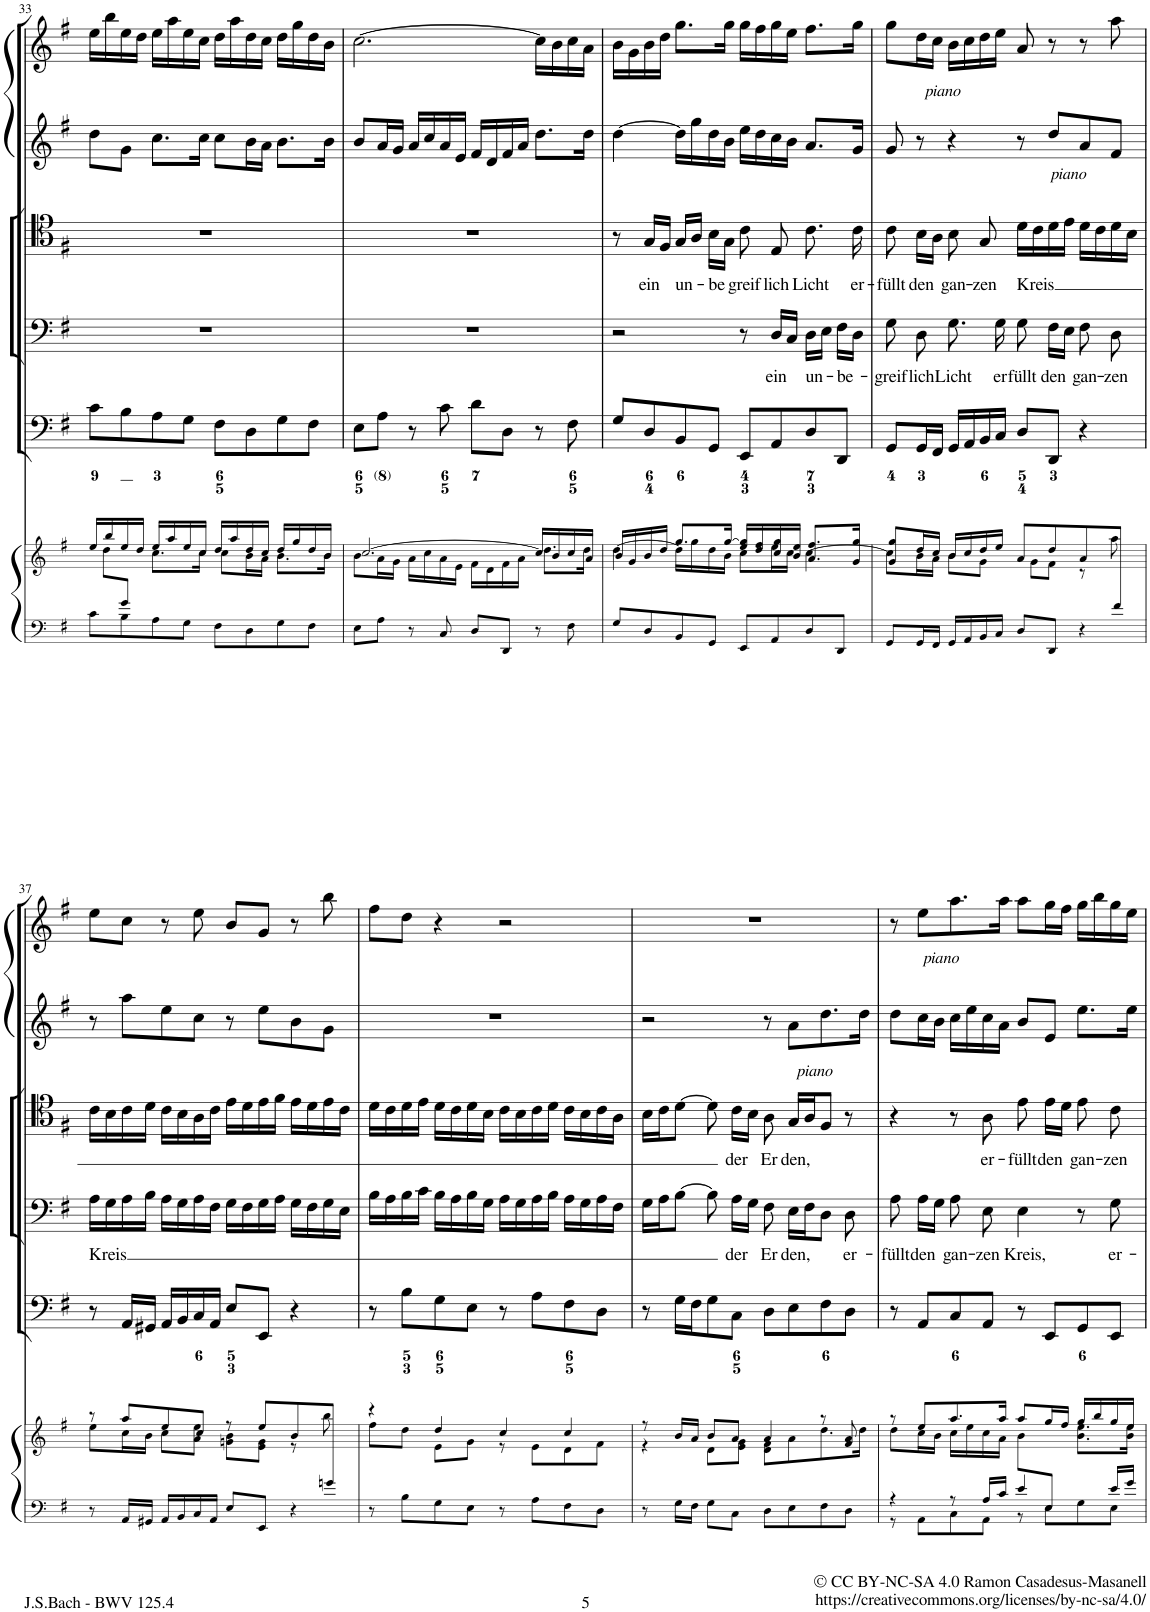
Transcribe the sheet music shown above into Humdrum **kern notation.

**kern	**kern	**kern	**kern	**text	**kern	**text	**kern	**dynam	**kern	**dynam
*part6	*part6	*part5	*part4	*part4	*part3	*part3	*part2	*part2	*part1	*part1
*staff7	*staff6	*staff5	*staff4	*staff4	*staff3	*staff3	*staff2	*staff2	*staff1	*staff1
*I"Piano reduction	*	*I"Continuo	*I"Basso	*	*I"Tenore	*	*I"Violino II	*	*I"Violino I	*
*I'Pno	*	*	*	*	*	*	*I'Vln	*	*I'Vln	*
!!LO:PB:g=z
*clefF4	*clefG2	*clefF4	*clefF4	*	*clefC4	*	*clefG2	*	*clefG2	*
*k[f#]	*k[f#]	*k[f#]	*k[f#]	*	*k[f#]	*	*k[f#]	*	*k[f#]	*
*M4/4	*M4/4	*M4/4	*M4/4	*	*M4/4	*	*M4/4	*	*M4/4	*
*met(c)	*met(c)	*met(c)	*met(c)	*	*met(c)	*	*met(c)	*	*met(c)	*
=33	=33	=33	=33	=33	=33	=33	=33	=33	=33	=33
*^	*^	*	*	*	*	*	*	*	*	*
8ryy	8c\L	16ee/LL	8dd\L	8c\L	1r	.	1r	.	8dd\L	.	16ee\LL	.
.	.	16bb/	.	.	.	.	.	.	.	.	16bb\	.
8g/J	8B\	16ee/	8ryy	8B\	.	.	.	.	8g\J	.	16ee\	.
.	.	16dd/JJ	.	.	.	.	.	.	.	.	16dd\JJ	.
2.ryy	8A\	16ee/LL	8.cc\L	8A\	.	.	.	.	8.cc\L	.	16ee\LL	.
.	.	16aa/	.	.	.	.	.	.	.	.	16aa\	.
.	8G\J	16ee/	.	8G\J	.	.	.	.	.	.	16ee\	.
.	.	16cc/JJ	16cc\Jk	.	.	.	.	.	16cc\Jk	.	16cc\JJ	.
.	8F#\L	16dd/LL	8cc\L	8F#\L	.	.	.	.	8cc\L	.	16dd\LL	.
.	.	16aa/	.	.	.	.	.	.	.	.	16aa\	.
.	8D\	16dd/	16b\L	8D\	.	.	.	.	16b\L	.	16dd\	.
.	.	16cc/JJ	16a\JJ	.	.	.	.	.	16a\JJ	.	16cc\JJ	.
.	8G\	16dd/LL	8.b\L	8G\	.	.	.	.	8.b\L	.	16dd\LL	.
.	.	16gg/	.	.	.	.	.	.	.	.	16gg\	.
.	8F#\J	16dd/	.	8F#\J	.	.	.	.	.	.	16dd\	.
.	.	16b/JJ	16b\Jk	.	.	.	.	.	16b\Jk	.	16b\JJ	.
*v	*v	*	*	*	*	*	*	*	*	*	*	*
=34	=34	=34	=34	=34	=34	=34	=34	=34	=34	=34	=34
8E\L	[2.cc/	8b\L	8E\L	1r	.	1r	.	8b/L	.	[2.cc\	.
8A\J	.	16a\L	8A\J	.	.	.	.	16a/L	.	.	.
.	.	16g\JJ	.	.	.	.	.	16g/JJ	.	.	.
8r	.	16a\LL	8r	.	.	.	.	16a/LL	.	.	.
.	.	16cc\	.	.	.	.	.	16cc/	.	.	.
8C/	.	16a\	8c\	.	.	.	.	16a/	.	.	.
.	.	16e\JJ	.	.	.	.	.	16e/JJ	.	.	.
8D/L	.	16f#\LL	8d\L	.	.	.	.	16f#/LL	.	.	.
.	.	16d\	.	.	.	.	.	16d/	.	.	.
8DD/J	.	16f#\	8D\J	.	.	.	.	16f#/	.	.	.
.	.	16a\JJ	.	.	.	.	.	16a/JJ	.	.	.
8r	16cc/LL]	8.dd\L	8r	.	.	.	.	8.dd\L	.	16cc\LL]	.
.	16b/	.	.	.	.	.	.	.	.	16b\	.
8F#\	16cc/	.	8F#\	.	.	.	.	.	.	16cc\	.
.	16a/JJ	16dd\Jk	.	.	.	.	.	16dd\Jk	.	16a\JJ	.
=35	=35	=35	=35	=35	=35	=35	=35	=35	=35	=35	=35
8G/L	16b/LL	[>4dd\	8G/L	2r	.	8r	.	[4dd\	.	16b\LL	.
.	16g/	.	.	.	.	.	.	.	.	16g\	.
!	!	!	!	!	!	!	!LO:LY:b	!	!	!	!
8D/	16b/	.	8D/	.	.	16G/LL	ein	.	.	16b\	.
.	16dd/JJ	.	.	.	.	16F#/JJ	.	.	.	16dd\JJ	.
!	!	!	!	!	!	!	!LO:LY:b	!	!	!	!
8BB/	8.gg/L	16dd\LL]	8BB/	.	.	16G/LL	un-	16dd\LL]	.	8.gg\L	.
.	.	16gg\	.	.	.	16A/JJ	.	16gg\	.	.	.
!	!	!	!	!	!	!	!LO:LY:b	!	!	!	!
8GG/J	.	16dd\	8GG/J	.	.	16B\LL	-be-	16dd\	.	.	.
.	[16gg/Jk	16b\JJ	.	.	.	16G\JJ	.	16b\JJ	.	16gg\Jk	.
!	!	!	!	!	!	!	!LO:LY:b	!	!	!	!
8EE/L	16ee/ 16gg/]LL	8cc\L	8EE/L	8r	.	8c\	-greif-	16ee\LL	.	16gg\LL	.
.	16dd/ 16ff#/	.	.	.	.	.	.	16dd\	.	16ff#\	.
!	!	!	!	!	!LO:LY:b	!	!LO:LY:b	!	!	!	!
8AA/	16cc/ 16gg/	16ee\L	8AA/	16D/LL	ein	8E/	-lich	16cc\	.	16gg\	.
.	16b/ 16ee/JJ	16cc\JJ	.	16C/JJ	.	.	.	16b\JJ	.	16ee\JJ	.
!	!	!	!	!	!LO:LY:b	!	!LO:LY:b	!	!	!	!
8D/	8.a/ 8.ff#/L	[>4cc\	8D/	16D\LL	un-	8.c\	Licht	8.a/L	.	8.ff#\L	.
.	.	.	.	16E\JJ	.	.	.	.	.	.	.
!	!	!	!	!	!LO:LY:b	!	!	!	!	!	!
8DD/J	.	.	8DD/J	16F#\LL	-be-	.	.	.	.	.	.
!	!	!	!	!	!	!	!LO:LY:b	!	!	!	!
.	16g/ 16gg/Jk	.	.	16D\JJ	.	16c\	er-	16g/Jk	.	16gg\Jk	.
=36	=36	=36	=36	=36	=36	=36	=36	=36	=36	=36	=36
*^	*	*	*	*	*	*	*	*	*	*	*
!	!	!	!	!	!	!LO:LY:b	!	!LO:LY:b	!	!	!	!
2..ryy	8GG/L	8g/ 8gg/L	8cc\L]	8GG/L	8G\	-greif-	8c\	-füllt	8g/	.	8gg\L	.
!	!	!	!	!	!	!LO:LY:b	!	!LO:LY:b	!	!	!	!LO:DY:b
.	16GG/L	16dd/L	16b\L	16GG/L	8D\	-lich	16B\LL	den	8r	.	16dd\L	other-dynamics
.	16FF#/JJ	16cc/JJ	16a\JJ	16FF#/JJ	.	.	16A\JJ	.	.	.	16cc\JJ	.
!	!	!	!	!	!	!LO:LY:b	!	!LO:LY:b	!	!	!	!
.	16GG/LL	16b/LL	8b\L	16GG/LL	8.G\	Licht	8B\	gan-	4r	.	16b\LL	.
.	16AA/	16cc/	.	16AA/	.	.	.	.	.	.	16cc\	.
!	!	!	!	!	!	!	!	!LO:LY:b	!	!	!	!
.	16BB/	16dd/	8g\J	16BB/	.	.	8G/	-zen	.	.	16dd\	.
!	!	!	!	!	!	!LO:LY:b	!	!	!	!	!	!
.	16C/JJ	16ee/JJ	.	16C/JJ	16G\	er-	.	.	.	.	16ee\JJ	.
!	!	!	!	!	!	!LO:LY:b	!	!LO:LY:b	!	!	!	!
.	8D/L	8a/L	8g\L	8D/L	8G\	-füllt	16d\LL	Kreis	8r	.	8a/	.
.	.	.	.	.	.	.	16c\	.	.	.	.	.
!	!	!	!	!	!	!LO:LY:b	!	!	!	!LO:DY:b	!	!
.	8DD/J	8dd/	8f#\J	8DD/J	16F#\LL	den	16d\	.	8dd/L	other-dynamics	8r	.
.	.	.	.	.	16E\JJ	.	16e\JJ	.	.	.	.	.
!	!	!	!	!	!	!LO:LY:b	!	!	!	!	!	!
.	4r	8a/	8r	4r	8F#\	gan-	16d\LL	.	8a/	.	8r	.
.	.	.	.	.	.	.	16c\	.	.	.	.	.
!	!	!	!	!	!	!LO:LY:b	!	!	!	!	!	!
8f#/J	.	8ryy	8aa\	.	8D\	-zen	16d\	.	8f#/J	.	8aa\	.
.	.	.	.	.	.	.	16B\JJ	.	.	.	.	.
!!LO:LB:g=z
=37	=37	=37	=37	=37	=37	=37	=37	=37	=37	=37	=37	=37
!	!	!	!	!	!	!LO:LY:b	!	!	!	!	!	!
2..ryy	8r	8r	8ee\L	8r	16A\LL	Kreis	16c\LL	.	8r	.	8ee\L	.
.	.	.	.	.	16G\	.	16B\	.	.	.	.	.
.	16AA/LL	8aa/L	16cc\L	16AA/LL	16A\	.	16c\	.	8aa\L	.	8cc\J	.
.	16GG#X/JJ	.	16b\JJ	16GG#X/JJ	16B\JJ	.	16d\JJ	.	.	.	.	.
.	16AA/LL	8ee/	8cc\L	16AA/LL	16A\LL	.	16c\LL	.	8ee\	.	8r	.
.	16BB/	.	.	16BB/	16G\	.	16B\	.	.	.	.	.
.	16C/	8cc/J	8a\ 8ee\J	16C/	16A\	.	16A\	.	8cc\J	.	8ee\	.
.	16AA/JJ	.	.	16AA/JJ	16F#\JJ	.	16c\JJ	.	.	.	.	.
.	8E/L	8r	8gn\ 8b\L	8E/L	16G\LL	.	16e\LL	.	8r	.	8b/L	.
.	.	.	.	.	16F#\	.	16d\	.	.	.	.	.
.	8EE/J	8ee/L	8e\ 8g\J	8EE/J	16G\	.	16e\	.	8ee\L	.	8g/J	.
.	.	.	.	.	16A\JJ	.	16f#\JJ	.	.	.	.	.
.	4r	8b/	8r	4r	16G\LL	.	16e\LL	.	8b\	.	8r	.
.	.	.	.	.	16F#\	.	16d\	.	.	.	.	.
8gn/J	.	8ryy	8bb\	.	16G\	.	16e\	.	8g\J	.	8bb\	.
.	.	.	.	.	16E\JJ	.	16c\JJ	.	.	.	.	.
*v	*v	*	*	*	*	*	*	*	*	*	*	*
=38	=38	=38	=38	=38	=38	=38	=38	=38	=38	=38	=38
8r	4r	8ff#\L	8r	16B\LL	.	16d\LL	.	1r	.	8ff#\L	.
.	.	.	.	16A\	.	16c\	.	.	.	.	.
8B\L	.	8dd\J	8B\L	16B\	.	16d\	.	.	.	8dd\J	.
.	.	.	.	16c\JJ	.	16e\JJ	.	.	.	.	.
8G\	4dd/	8e\L	8G\	16B\LL	.	16d\LL	.	.	.	4r	.
.	.	.	.	16A\	.	16c\	.	.	.	.	.
8E\J	.	8g\J	8E\J	16B\	.	16d\	.	.	.	.	.
.	.	.	.	16G\JJ	.	16B\JJ	.	.	.	.	.
8r	4cc/	8r	8r	16A\LL	.	16c\LL	.	.	.	2r	.
.	.	.	.	16G\	.	16B\	.	.	.	.	.
8A\L	.	8e\L	8A\L	16A\	.	16c\	.	.	.	.	.
.	.	.	.	16B\JJ	.	16d\JJ	.	.	.	.	.
8F#\	4cc/	8d\	8F#\	16A\LL	.	16c\LL	.	.	.	.	.
.	.	.	.	16G\	.	16B\	.	.	.	.	.
8D\J	.	8f#\J	8D\J	16A\	.	16c\	.	.	.	.	.
.	.	.	.	16F#\JJ	.	16A\JJ	.	.	.	.	.
=39	=39	=39	=39	=39	=39	=39	=39	=39	=39	=39	=39
8r	8r	4r	8r	16G\LL	.	16B\LL	.	2r	.	1r	.
.	.	.	.	16A\J	.	16c\J	.	.	.	.	.
16G\LL	16b/LL	.	16G\LL	[8B\J	.	[8d\J	.	.	.	.	.
16F#\JJ	16a/JJ	.	16F#\J	.	.	.	.	.	.	.	.
8G\L	8b/L	8d\L	8G\	8B\]	.	8d\]	.	.	.	.	.
!	!	!	!	!	!LO:LY:b	!	!LO:LY:b	!	!	!	!
8C\J	8a/J	8e\ 8g\J	8C\J	16A\LL	der	16c\LL	der	.	.	.	.
.	.	.	.	16G\JJ	.	16B\JJ	.	.	.	.	.
!	!	!	!	!	!LO:LY:b	!	!LO:LY:b	!	!	!	!
8D\L	4a/	8d\ 8f#\L	8D\L	8F#\	Er-	8A\	Er-	8r	.	.	.
!	!	!	!	!	!LO:LY:b	!	!LO:LY:b	!	!LO:DY:b	!	!
8E\	.	8a\	8E\	16E\LL	-den,	16G/LL	-den,	8a\L	other-dynamics	.	.
.	.	.	.	16F#\J	.	16A/J	.	.	.	.	.
8F#\	8r	8.dd\	8F#\	8D\J	.	8F#/J	.	8.dd\	.	.	.
!	!	!	!	!	!LO:LY:b	!	!	!	!	!	!
8D\J	8f#/ 8a/	.	8D\J	8D\	er-	8r	.	.	.	.	.
.	.	16dd\Jk	.	.	.	.	.	16dd\Jk	.	.	.
=40	=40	=40	=40	=40	=40	=40	=40	=40	=40	=40	=40
*^	*	*	*	*	*	*	*	*	*	*	*
*	*^	*	*	*	*	*	*	*	*	*	*	*
!	!	!	!	!	!	!	!LO:LY:b	!	!	!	!	!	!
8ryy	4r	8r	8r	8dd\L	8r	8A\	-füllt	4r	.	8dd\L	.	8r	.
!	!	!	!	!	!	!	!LO:LY:b	!	!	!	!	!	!LO:DY:b
.	.	8AA\L	8ee/L	16cc\L	8AA/L	16A\LL	den	.	.	16cc\L	.	8ee\L	other-dynamics
.	.	.	.	16b\JJ	.	16G\JJ	.	.	.	16b\JJ	.	.	.
!	!	!	!	!	!	!	!LO:LY:b	!	!	!	!	!	!
.	8r	8C\	8.aa/	16cc\LL	8C/	8A\	gan-	8r	.	16cc\LL	.	8.aa\	.
.	.	.	.	16ee\	.	.	.	.	.	16ee\	.	.	.
!	!	!	!	!	!	!	!LO:LY:b	!	!LO:LY:b	!	!	!	!
.	16A/LL	8AA\J	.	16cc\	8AA/J	8E\	-zen	8A\	er-	16cc\	.	.	.
.	16c/JJ	.	16aa/Jk	16a\JJ	.	.	.	.	.	16a\JJ	.	16aa\Jk	.
!	!	!	!	!	!	!	!LO:LY:b	!	!LO:LY:b	!	!	!	!
.	4e/	8r	8aa/L	8b\L	8r	4E\	Kreis,	8e\	-füllt	8b/L	.	8aa\L	.
!	!	!	!	!	!	!	!	!	!LO:LY:b	!	!	!	!
8E/J	.	8E\L	16gg/L	8ryy	8EE/L	.	.	16e\LL	den	8e/J	.	16gg\L	.
.	.	.	16ff#/JJ	.	.	.	.	16d\JJ	.	.	.	16ff#\JJ	.
!	!	!	!	!	!	!	!	!	!LO:LY:b	!	!	!	!
4ryy	8ryy	8G\	16gg/LL	8.b\ 8.ee\L	8GG/	8r	.	8e\	gan-	8.ee\L	.	16gg\LL	.
.	.	.	16bb/	.	.	.	.	.	.	.	.	16bb\	.
!	!	!	!	!	!	!	!LO:LY:b	!	!LO:LY:b	!	!	!	!
.	16e/LL	8E\J	16gg/	.	8EE/J	8G\	er-	8c\	-zen	.	.	16gg\	.
.	16g/JJ	.	16ee/JJ	16b\ 16ee\Jk	.	.	.	.	.	16ee\Jk	.	16ee\JJ	.
*v	*v	*v	*	*	*	*	*	*	*	*	*	*	*
*	*v	*v	*	*	*	*	*	*	*	*	*
=	=	=	=	=	=	=	=	=	=	=
*-	*-	*-	*-	*-	*-	*-	*-	*-	*-	*-
